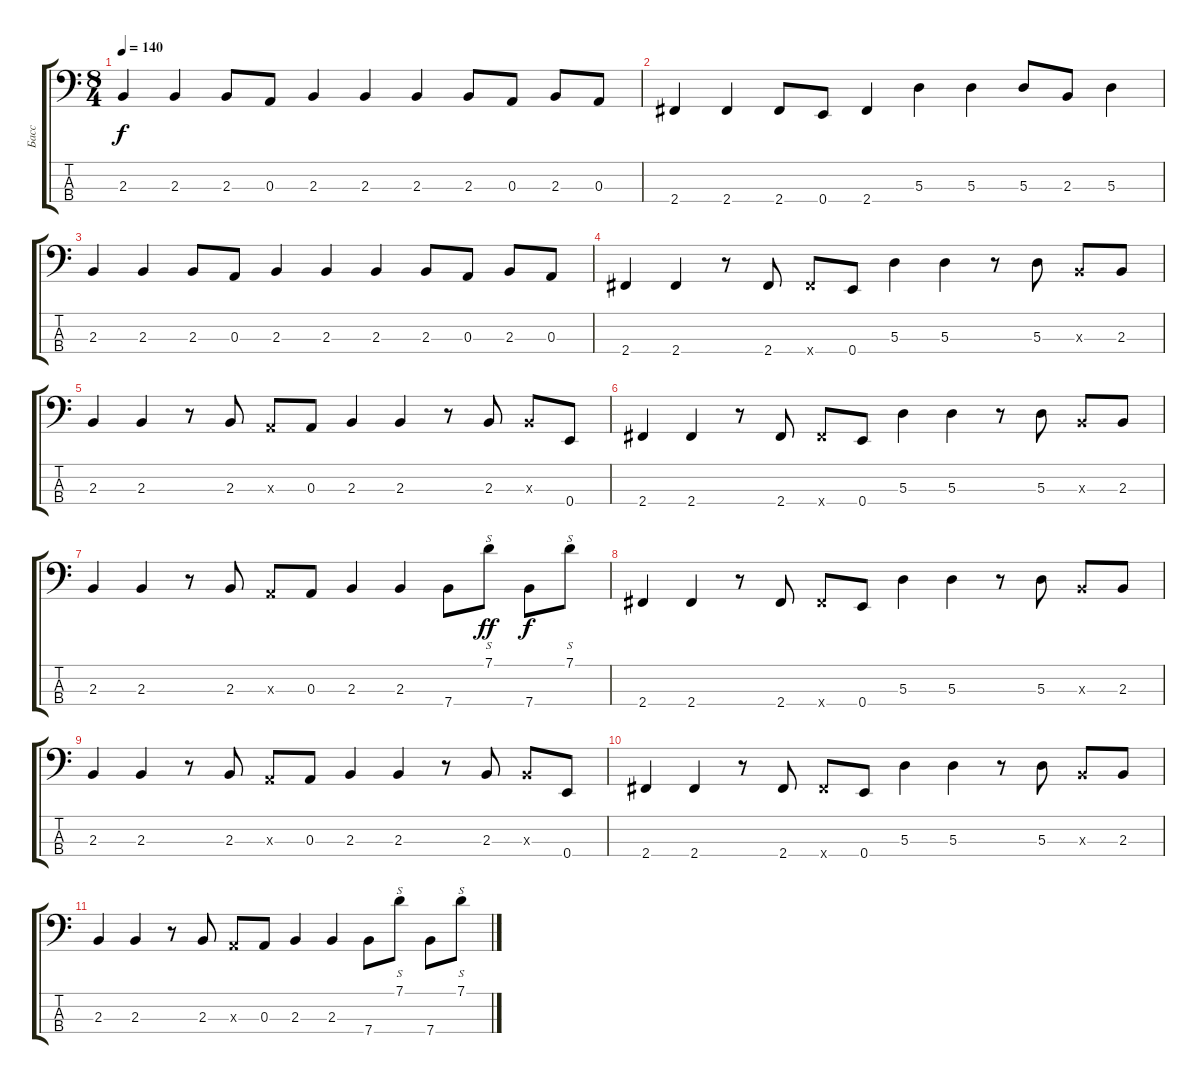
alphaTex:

\track ("Басс" "Басс") {instrument electricbassfinger}
\staff {score tabs}
\tuning (G2 D2 A1 E1) {hide}
\ts (8 4)
\tempo 140
\clef f4
\ks c
2.3.4{dy f} 2.3.4 2.3.8 0.3.8 2.3.4 2.3.4 2.3.4 2.3.8 0.3.8 2.3.8 0.3.8 |
2.4.4 2.4.4 2.4.8 0.4.8 2.4.4 5.3.4 5.3.4 5.3.8 2.3.8 5.3.4 |
2.3.4 2.3.4 2.3.8 0.3.8 2.3.4 2.3.4 2.3.4 2.3.8 0.3.8 2.3.8 0.3.8 |
2.4.4 2.4.4 r.8 2.4.8 2.4{x}.8 0.4.8 5.3.4 5.3.4 r.8 5.3.8 2.3{x}.8 2.3.8 |
2.3.4 2.3.4 r.8 2.3.8 0.3{x}.8 0.3.8 2.3.4 2.3.4 r.8 2.3.8 2.3{x}.8 0.4.8 |
2.4.4 2.4.4 r.8 2.4.8 2.4{x}.8 0.4.8 5.3.4 5.3.4 r.8 5.3.8 2.3{x}.8 2.3.8 |
2.3.4 2.3.4 r.8 2.3.8 0.3{x}.8 0.3.8 2.3.4 2.3.4 7.4.8 7.1.8{s dy ff} 7.4.8{dy f} 7.1.8{s} |
2.4.4 2.4.4 r.8 2.4.8 2.4{x}.8 0.4.8 5.3.4 5.3.4 r.8 5.3.8 2.3{x}.8 2.3.8 |
2.3.4 2.3.4 r.8 2.3.8 0.3{x}.8 0.3.8 2.3.4 2.3.4 r.8 2.3.8 2.3{x}.8 0.4.8 |
2.4.4 2.4.4 r.8 2.4.8 2.4{x}.8 0.4.8 5.3.4 5.3.4 r.8 5.3.8 2.3{x}.8 2.3.8 |
2.3.4 2.3.4 r.8 2.3.8 0.3{x}.8 0.3.8 2.3.4 2.3.4 7.4.8 7.1.8{s} 7.4.8 7.1.8{s}
